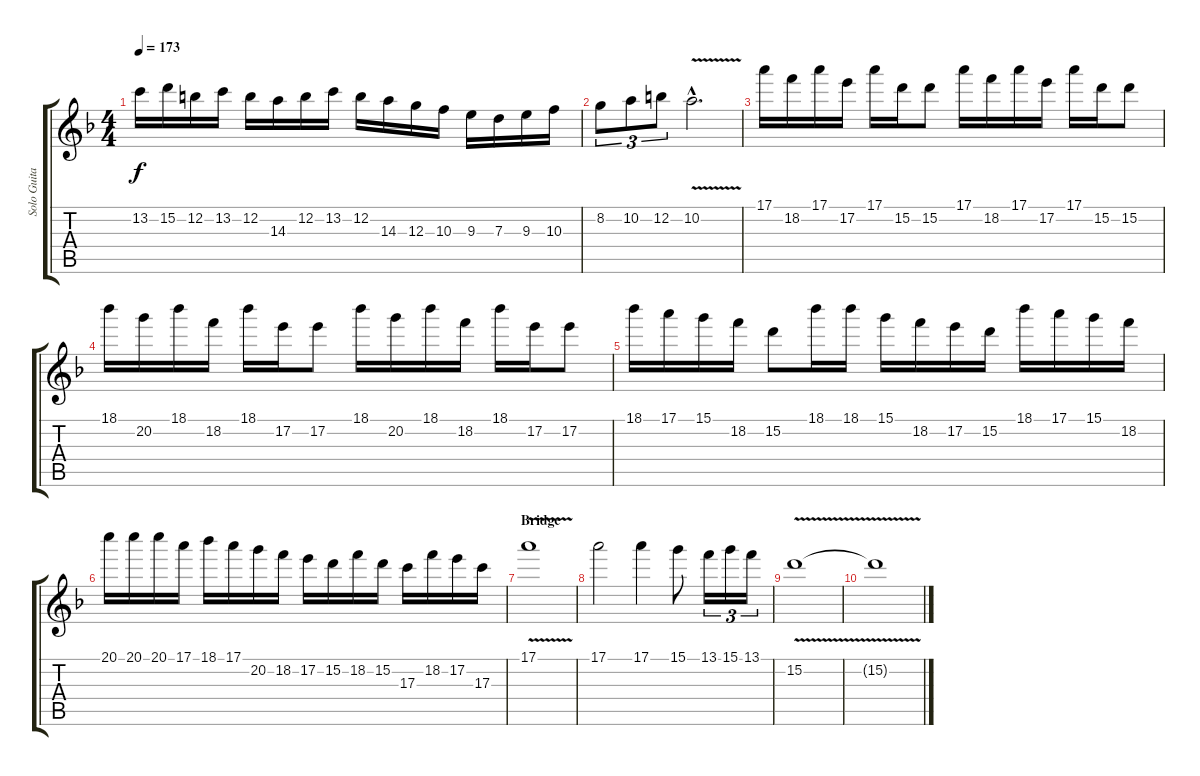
\track ("Solo Guitar 2" "Solo Guita") {instrument overdrivenguitar}
\staff {score tabs}
\tuning (E4 B3 G3 D3 A2 E2) {hide}
\ts (4 4)
\tempo 173
\clef g2
\ks dminor
13.2.16{dy f} 15.2.16 12.2.16 13.2.16 12.2.16 14.3.16 12.2.16 13.2.16 12.2.16 14.3.16 12.3.16 10.3.16 9.3.16 7.3.16 9.3.16 10.3.16 |
8.2.8{tu (3 2)} 10.2.8{tu (3 2)} 12.2.8{tu (3 2)} 10.2{v hac}.2{d} |
17.1.16 18.2.16 17.1.16 17.2.16 17.1.16 15.2.16 15.2.8 17.1.16 18.2.16 17.1.16 17.2.16 17.1.16 15.2.16 15.2.8 |
18.1.16 20.2.16 18.1.16 18.2.16 18.1.16 17.2.16 17.2.8 18.1.16 20.2.16 18.1.16 18.2.16 18.1.16 17.2.16 17.2.8 |
18.1.16 17.1.16 15.1.16 18.2.16 15.2.8 18.1.16 18.1.16 15.1.16 18.2.16 17.2.16 15.2.16 18.1.16 17.1.16 15.1.16 18.2.16 |
20.1.16 20.1.16 20.1.16 17.1.16 18.1.16 17.1.16 20.2.16 18.2.16 17.2.16 15.2.16 18.2.16 15.2.16 17.3.16 18.2.16 17.2.16 17.3.16 |
\section ("" "Bridge")
17.1{v}.1 |
17.1.2 17.1.4 15.1.8 13.1.16{tu (3 2)} 15.1.16{tu (3 2)} 13.1.16{tu (3 2)} |
15.2{v}.1 |
15.2{t}.1
